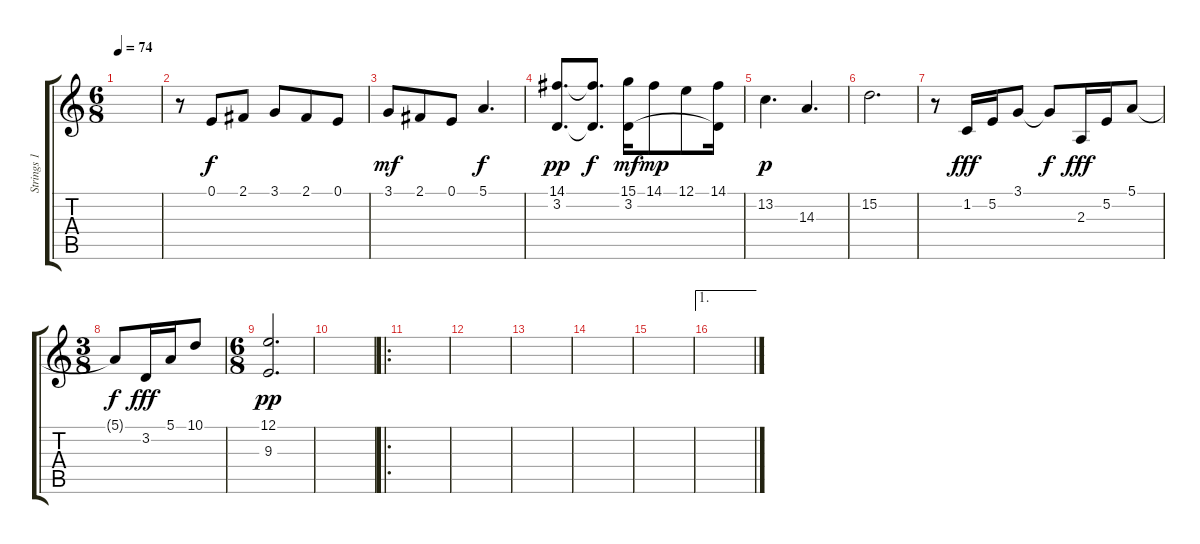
\track ("Strings 1" "Strings 1") {instrument stringensemble2}
\staff {score tabs}
\tuning (E4 B3 G3 D3 A2 E2) {hide}
\ts (6 8)
\tempo 74
\clef g2
\ks c
|
r.8 0.1.8{dy f} 2.1.8 3.1.8 2.1.8 0.1.8 |
3.1.8{dy mf} 2.1.8 0.1.8 5.1.4{d dy f} |
(14.1 3.2).8{d dy pp} (14.1{t} 3.2{t}).8{d dy f} (15.1 3.2).16{dy mf} 14.1.8{dy mp} 12.1.8 (14.1 3.2{t}).16 |
13.2.4{d dy p} 14.3.4{d} |
15.2.2{d} |
r.8 1.2.16{dy fff} 5.2.16 3.1.8 3.1{t}.8{dy f} 2.3.16{dy fff} 5.2.16 5.1.8 |
\ts (3 8)
5.1{t}.8{dy f} 3.2.16{dy fff} 5.1.16 10.1.8 |
\ts (6 8)
(12.1 9.3).2{d dy pp} |
|
\ro
|
|
|
|
|
\ae 1
